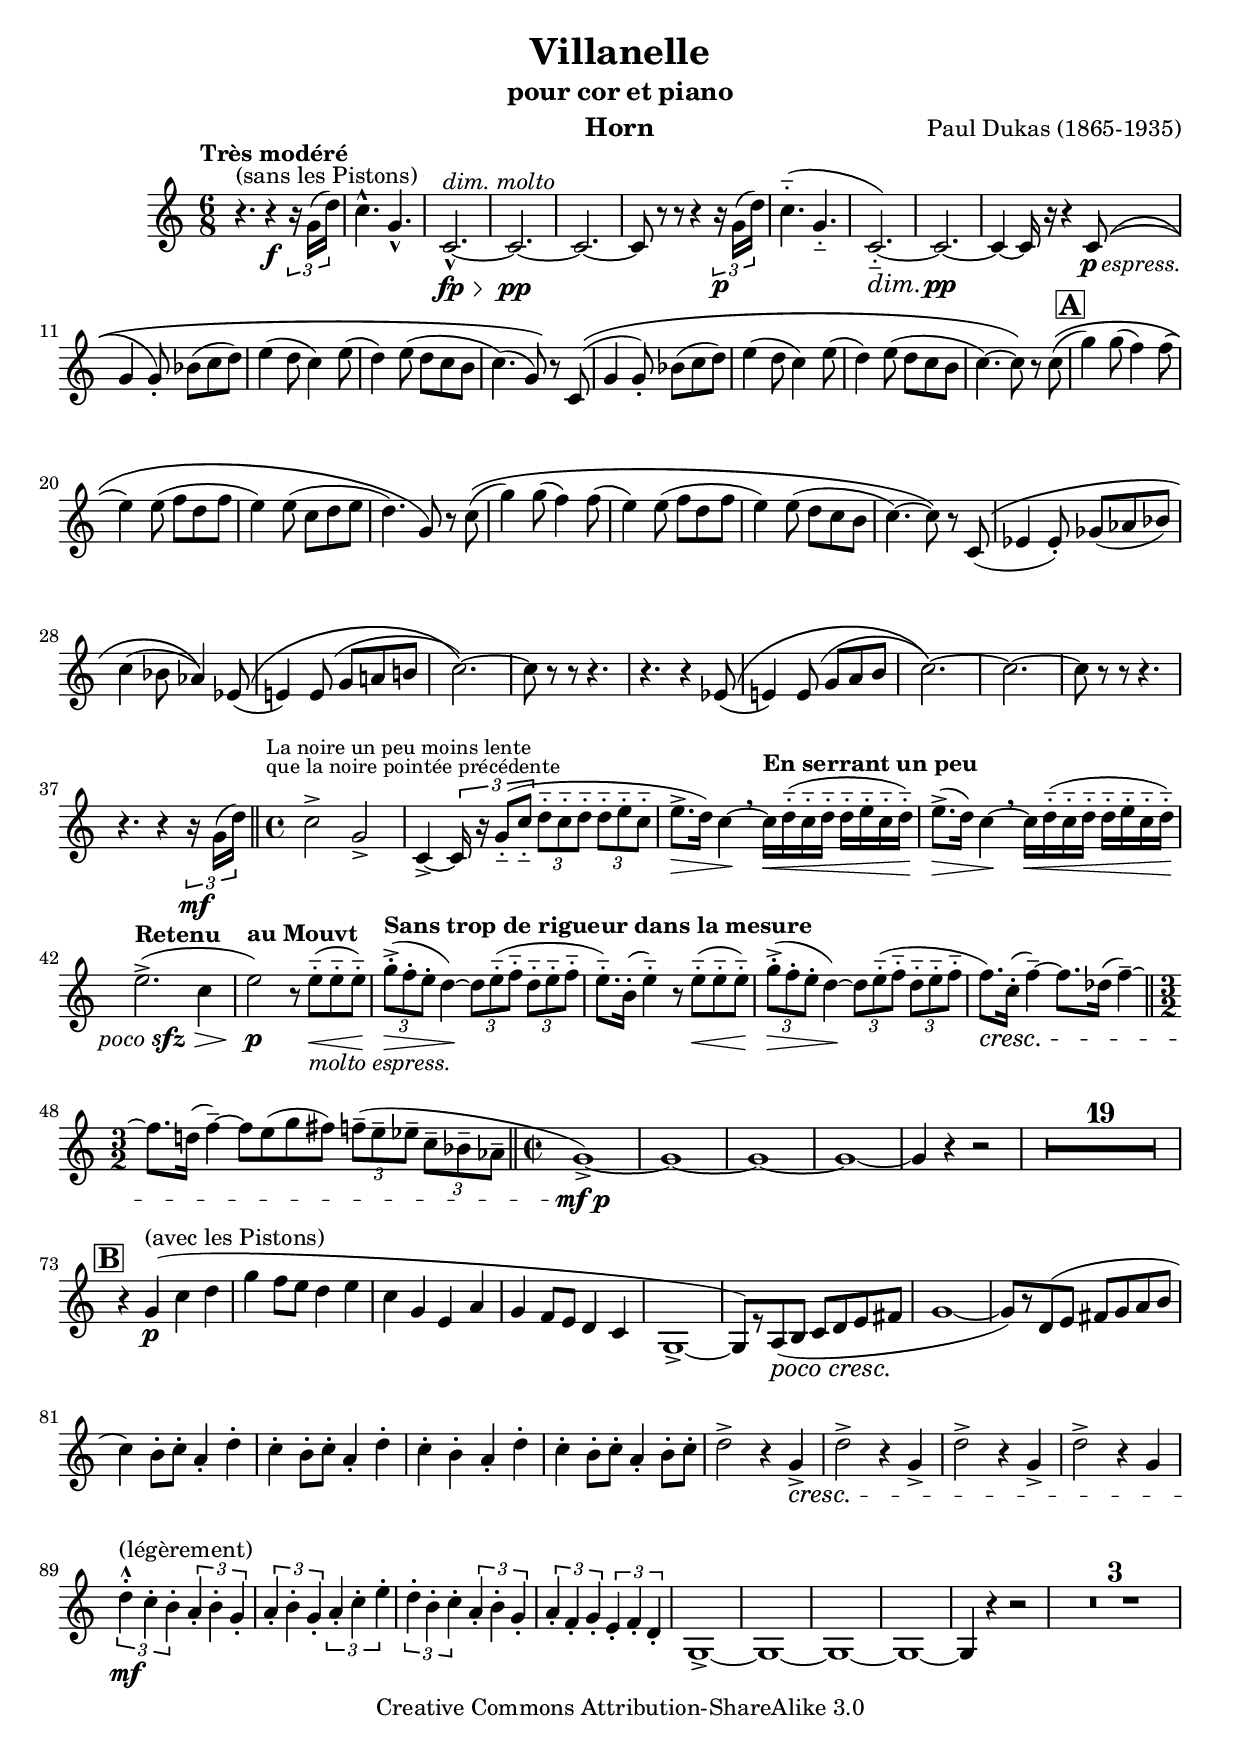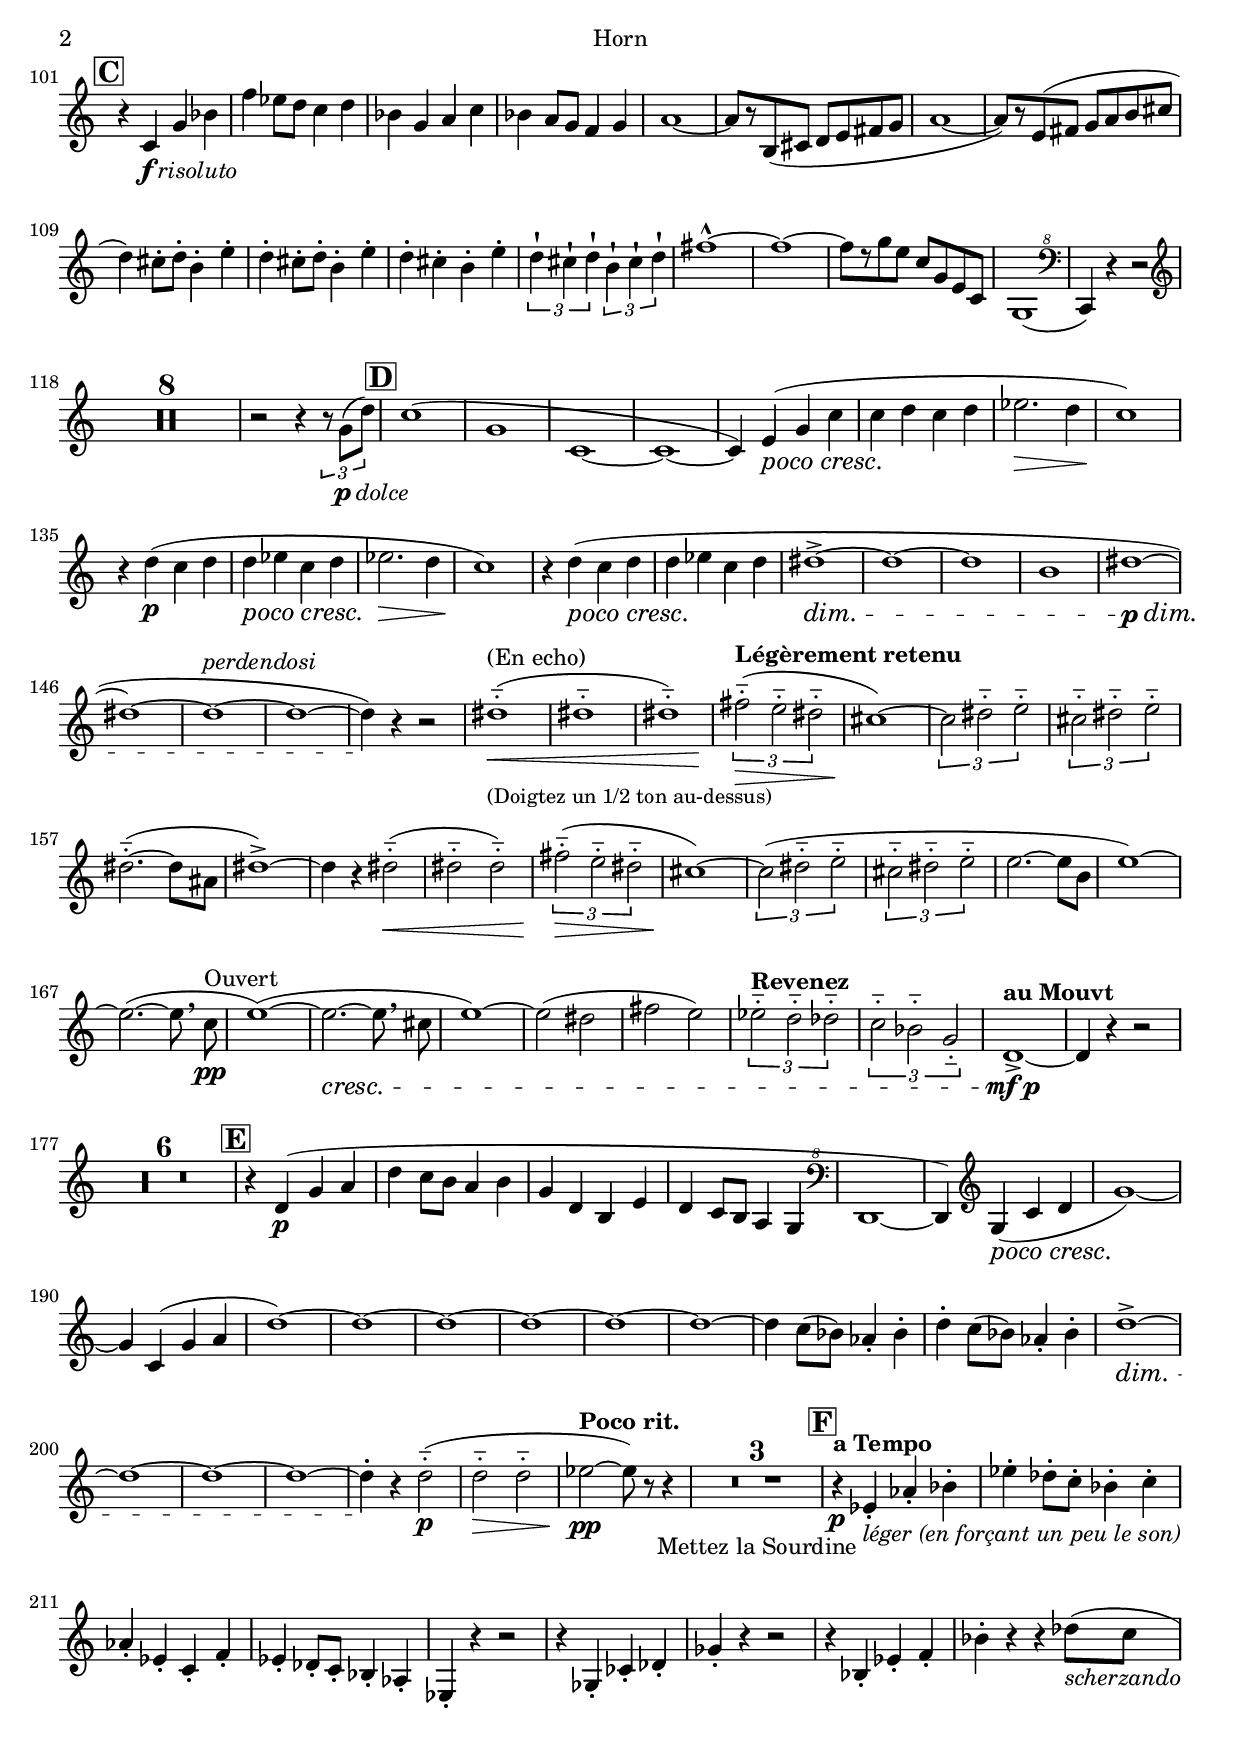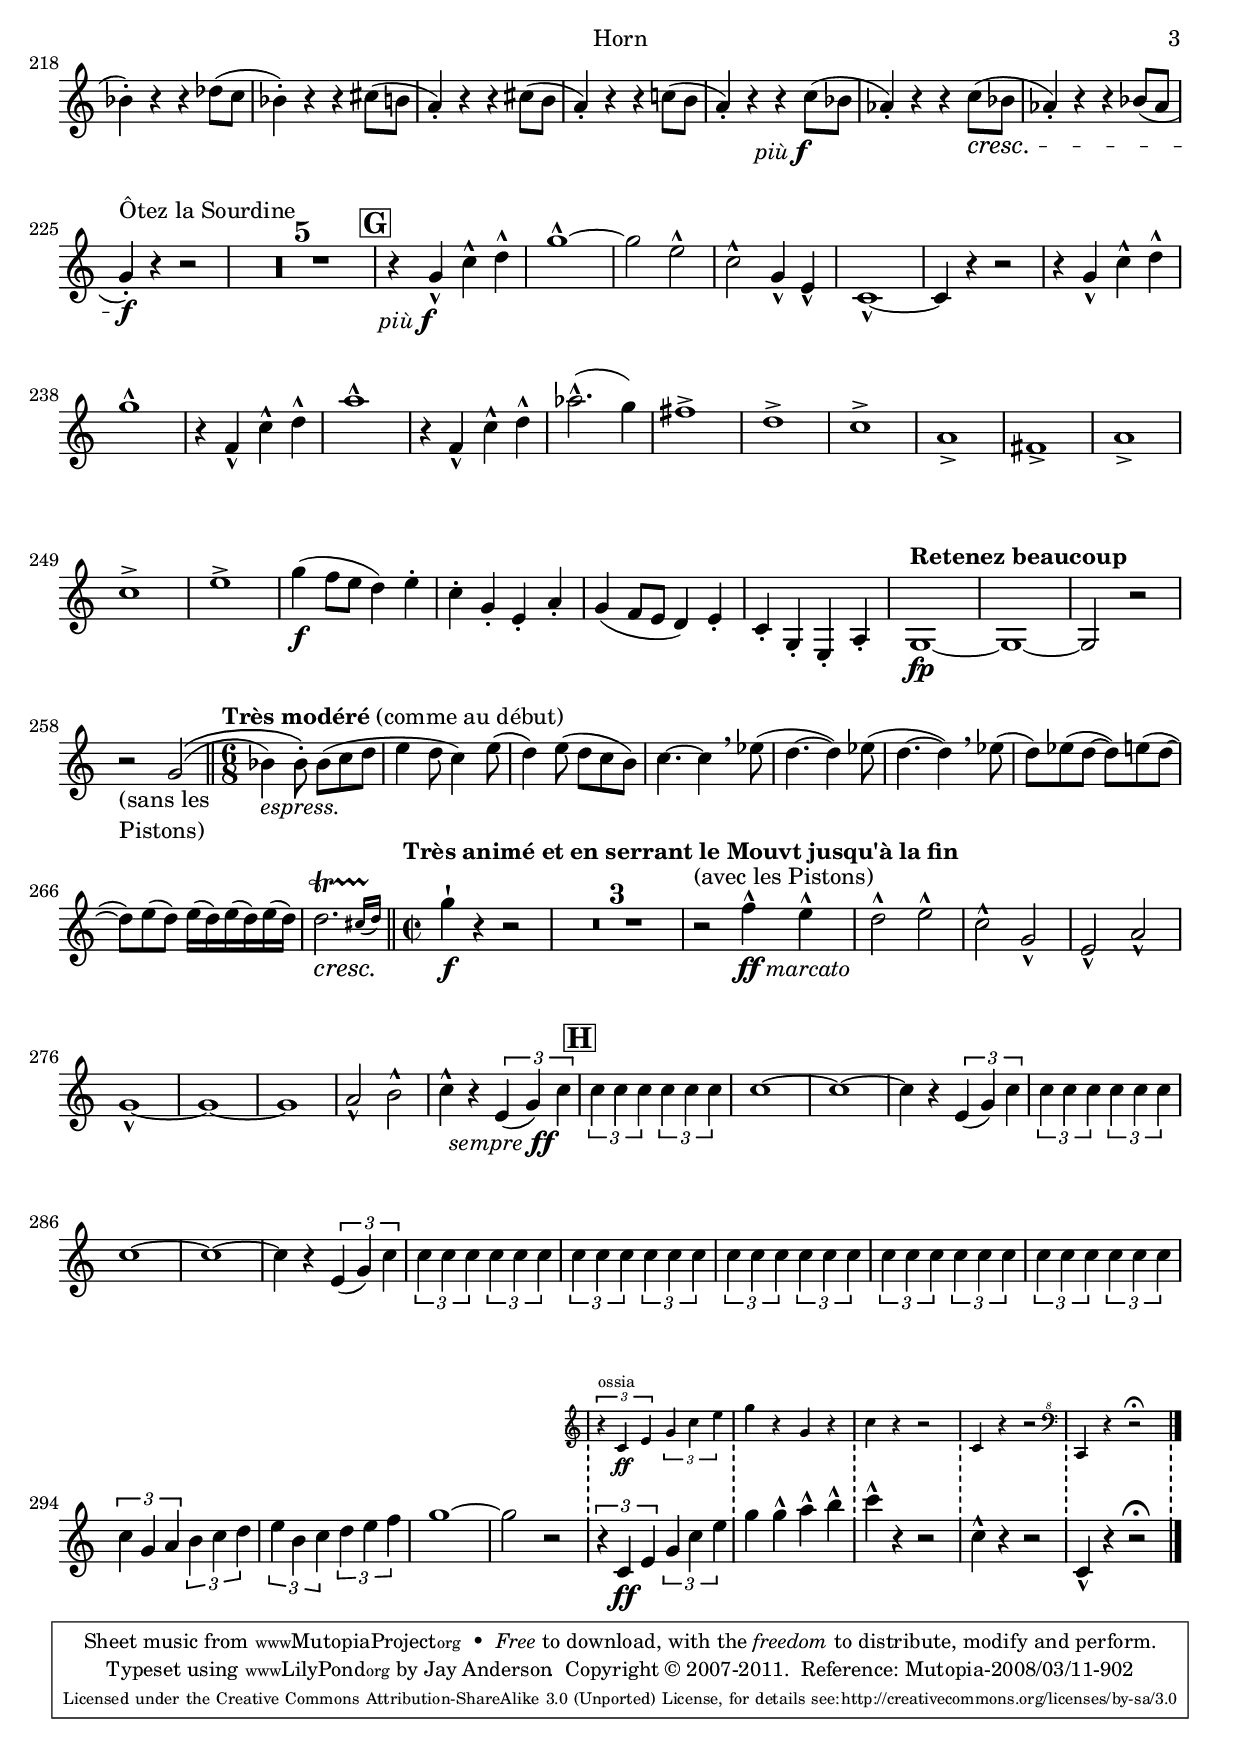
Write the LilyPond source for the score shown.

\version "2.14.1"

\version "2.14.1"

#(define-markup-command (align-dyn-text layout props dyn text) (string? markup?)
  (let* ((text-stencil (interpret-markup layout props (markup #:normal-text #:italic text)))
         (dyn-stencil (interpret-markup layout props (markup #:dynamic dyn)))
         (text-x-ext (ly:stencil-extent text-stencil X))
         (dyn-x-ext (ly:stencil-extent dyn-stencil X))
         (text-x (- (cdr text-x-ext) (car text-x-ext)))
         (dyn-x (- (cdr dyn-x-ext) (car dyn-x-ext)))
         (hspace 0.5)
         (x-align (- (/ (/ dyn-x 2.0) (+ text-x dyn-x hspace)) 1.0)))
    (interpret-markup layout props (markup #:halign x-align #:whiteout #:concat (#:dynamic dyn #:hspace hspace #:normal-text #:italic text)))))

#(define-markup-command (align-text-dyn layout props text dyn) (markup? string?)
  (let* ((text-stencil (interpret-markup layout props (markup #:normal-text #:italic text)))
         (dyn-stencil (interpret-markup layout props (markup #:dynamic dyn)))
         (text-x-ext (ly:stencil-extent text-stencil X))
         (dyn-x-ext (ly:stencil-extent dyn-stencil X))
         (text-x (- (cdr text-x-ext) (car text-x-ext)))
         (dyn-x (- (cdr dyn-x-ext) (car dyn-x-ext)))
         (hspace 0.5)
         (x-align (- 1.0 (/ (/ dyn-x 2.0) (+ text-x dyn-x hspace)))))
    (interpret-markup layout props (markup #:halign x-align #:whiteout #:concat (#:normal-text #:italic text #:hspace hspace #:dynamic dyn)))))

#(define (make-dynamic-script-dyn-text dyn text)
  (let ((dynamic (make-dynamic-script (markup #:align-dyn-text dyn text))))
        (ly:music-set-property! dynamic 'tweaks (acons 'X-offset 0 (ly:music-property dynamic 'tweaks)))
    dynamic))

#(define (make-dynamic-script-text-dyn text dyn)
  (let ((dynamic (make-dynamic-script (markup #:align-text-dyn text dyn))))
        (ly:music-set-property! dynamic 'tweaks (acons 'X-offset 0 (ly:music-property dynamic 'tweaks)))
    dynamic))

rinf = #(make-dynamic-script (markup #:whiteout #:normal-text #:italic "rinf."))
pocof = #(make-dynamic-script (markup #:normal-text #:italic "poco" #:dynamic "f"))
pocosfz = #(make-dynamic-script (markup #:whiteout #:concat (#:normal-text #:italic "poco " #:dynamic "sfz")))
mfp = #(make-dynamic-script "mf p")
fSpaceP = #(make-dynamic-script "f p")

pocofDynAlign = #(make-dynamic-script-text-dyn "poco" "f")
piup = #(make-dynamic-script-text-dyn "più" "p")
piuf = #(make-dynamic-script-text-dyn "più" "f")
sempreff = #(make-dynamic-script (markup #:normal-text #:italic "sempre" #:dynamic "ff"))

pEspress = #(make-dynamic-script-dyn-text "p" "espress.")
fRisoluto = #(make-dynamic-script-dyn-text "f" "risoluto")
pDolce = #(make-dynamic-script-dyn-text "p" "dolce")
ffMarcato = #(make-dynamic-script-dyn-text "ff" "marcato")
pSempre = #(make-dynamic-script-dyn-text "p" "sempre")
pMarc = #(make-dynamic-script-dyn-text "p" "marc.")
fMarc = #(make-dynamic-script-dyn-text "f" "marc.")
pStaccLeggiero = #(make-dynamic-script-dyn-text "p" "stacc. leggiero")

moltoEspress = \markup {\italic {molto espress.}}
espress = \markup {\italic {espress.}}
marc = \markup {\italic marc.}
dimMolto = \markup {\italic {dim. molto}}
pocoMarc = \markup {\italic {poco marc.}}
suivez = \markup {\italic suivez}
marcato = \markup {\italic marcato}
scherzando = \markup {\italic scherzando}

justDim = #(make-music 'DecrescendoEvent 'span-direction START 'span-type 'text 'span-text "dim." 'tweaks '((dash-period . -1)))
justDimMolto = #(make-music 'DecrescendoEvent 'span-direction START 'span-type 'text 'span-text "dim. molto" 'tweaks '((dash-period . -1)))
justCresc = #(make-music 'CrescendoEvent 'span-direction START 'span-type 'text 'span-text "cresc." 'tweaks '((dash-period . -1)))
justPocoCresc = #(make-music 'CrescendoEvent 'span-direction START 'span-type 'text 'span-text "poco cresc." 'tweaks '((dash-period . -1)))

lengthenHairpin = #(define-music-function (parser location x) (number?)
  #{ \once \override Hairpin #'minimum-length = $x #})

tupletOff =
{
  \override TupletNumber #'transparent = ##t
  \override TupletBracket #'transparent = ##t
}

tupletOn =
{
  \revert TupletNumber #'transparent
  \revert TupletBracket #'transparent
}

boxMark = #(define-music-function (parser location markp) (string?)
#{
  \mark \markup { \box \bold $markp }
#})

outline =
{
  \time 6/8
  \tempo "Très modéré" 4.=60
  s2.*18

  \boxMark "A"
  s2.*19 \bar "||"

  \time 4/4
  \tempo \markup {\override #'(baseline-skip . 1) \normal-text \small \column {"La noire un peu moins lente" "que la noire pointée précédente"}}
  s1*2 |
  s2 \tempo "En serrant un peu" s |
  s1 |
  \tempo "Retenu"
  s1 |
  \tempo "au Mouvt"
  s1 |
  \tempo "Sans trop de rigueur dans la mesure"
  s1*4 \bar "||"

  \time 3/2
  s2*3 \bar "||"

  \time 2/2
  \tempo 4=120
  s1*24

  \boxMark "B"
  s1*28

  \boxMark "C"
  s1*26

  \boxMark "D"
  s1*26

  \tempo "Légèrement retenu"
  s1*20

  \tempo "Revenez"
  s1*2

  \tempo "au Mouvt"
  s1*8

  \boxMark "E"
  s1*22

  \tempo "Poco rit."
  s1*4

  \tempo "a Tempo"
  \boxMark "F"
  s1*22

  \boxMark "G"
  s1*24

  \tempo "Retenez beaucoup"
  s1*4 | \bar "||"

  \time 6/8
  \tempo \markup {"Très modéré" \normal-text "(comme au début)"} 4.=60
  \grace {s8}
  s2.*9 | \bar "||"

  \time 2/2
  \tempo "Très animé et en serrant le Mouvt jusqu'à la fin" 2=160
  s1*13 |
  
  \boxMark "H"
  s1*22 | \bar "|."
}

afterGraceFraction = #(cons 15 16)

\layout
{
  \context
  {
    \Score
    skipBars = ##t
    extraNatural = ##f
    \override PaperColumn #'keep-inside-line = ##t
    \override NonMusicalPaperColumn #'keep-inside-line = ##t
    autoAccidentals = #`(Staff ,(make-accidental-rule 'same-octave 0)
                               ,(make-accidental-rule 'any-octave 0)
                               ,(make-accidental-rule 'same-octave 1))
    tempoHideNote = ##t
  }

  \context
  {
    \Dynamics
    \consists "Tweak_engraver"
  }
}

\midi
{
  \context
  {
    \Voice
    \remove "Dynamic_performer"
  }
}

\paper
{
  ragged-right = ##f
  ragged-last = ##f
  ragged-bottom = ##f
  ragged-last-bottom = ##f
}

\version "2.14.1"

horn = \relative c''
{
  %6/8
  \transposition f
  \override Script #'avoid-slur = #'inside
  r4.^"(sans les Pistons)" r4\f \times 2/3 {r16 g( d')} |
  c4.-^ g-^ |
  c,2.~-^\fp\>^\dimMolto |
  c~\pp |
  c~ |
  c8 r r r4 \times 2/3 {r16\p g'( d')} |
  c4.-_( g-_ |
  c,2.~-_)\justDim | c2.~\pp |
  c4~ c16 r r4

  c8\(^(\pEspress |
  g'4 g8-.) bes( c d) |
  e4( d8 c4) e8( |
  d4) e8( d c b |
  c4.)( g8)\) r

  c,8\(^( |
  g'4 g8-.) bes( c d) |
  e4( d8 c4) e8( |
  d4) e8( d c b |
  c4.~) c8\) r

  \once \override PhrasingSlur #'positions = #'(3 . 0)
  c8\(( |
  g'4) g8( f4) f8( |
  e4) e8( f d f |
  e4) e8( c d e |
  d4.) g,8\) r

  \once \override PhrasingSlur #'positions = #'(3 . 0)
  c8\(( |
  g'4) g8( f4) f8( |
  e4) e8( f d f |
  e4) e8( d c b |
  c4.~) c8\) r

  c,8^\(( |
  ees4 ees8-.) ges8( aes bes) |
  c4( bes8 aes4)\) ees8\(( |
  e4) e8( g a b |
  c2.~)\) | c8 r r r4. |

  r4. r4 ees,8\(( |
  e4) e8( g a b |
  c2.~)\) | c~ |c8 r r r4. |

  r4. r4 \times 2/3 {r16\mf g( d')} |
  %4/4
  c2-> g-> |
  c,4~-> \times 2/3 {c16 r g'8-_( c-_}
    \times 2/3 {d-_ c-_ d-_}
    \times 2/3 {d-_ e-_ c-_} |
  \repeat unfold 2
  {
    e8.->(\> d16) c4~\! \breathe c16\< d-_( c-_ d-_ d-_ e-_ c-_ d-_) |
  }
  \lengthenHairpin #13
  e2.->(\pocosfz\> c4 |

  e2)\p r8 e-_(_\moltoEspress\< e-_ e-_) |
  \times 2/3 {g-.->(\> f-. e-.} d4~)\!
    \times 2/3 {d8 e-_( f-_}
    \times 2/3 {d-_ e-_ f-_} |
  e8.-_) b16-.( e4-_) r8 e-_(\< e-_ e-_) |
  \times 2/3 {g-.->(\> f-. e-.} d4~)\!
    \times 2/3 {d8 e-_( f-_}
    \times 2/3 {d-_ e-_ f-_} |
  f8.)\cresc c16-.( f4~--) f8. des16( f4~--) |

  %3/2
  f8. d16( f4~--) f8 e( g fis)
    \times 2/3 {f[--( e-- ees]--}
    \times 2/3 {c[-- bes-- aes]--} |

  %2/2
  g1~->)\mfp | g~ | g~ | g~ | g4 r r2 |
  R1*19 |

  %B
  r4 g(\p^"(avec les Pistons)" c d |
  g f8 e d4 e |
  c g e a |
  g f8 e d4 c |
  g1~-> |
  g8[) r8 a(\justPocoCresc b] c d e fis |
  g1~\! |
  g8[) r d( e] fis g a b |
  c4) b8-. c-. a4-. d-. |
  c-. b8-. c-. a4-. d-. |
  c-. b-. a-. d-. |
  c-. b8-. c-. a4-. b8-. c-. |
  d2-> r4 g,->\cresc |
  \repeat unfold 2
  {
    d'2-> r4 g,-> |
  }
  d'2-> r4 g, |
  \times 2/3 {d'4-.-^\mf^"(légèrement)" c-. b-.} \times 2/3 {a-. b-. g-.} |
  \times 2/3 {a-. b-. g-.} \times 2/3 {a-. c-. e-.} |
  \times 2/3 {d-. b-. c-.} \times 2/3 {a-. b-. g-.} |
  \times 2/3 {a-. f-. g-.} \times 2/3 {e-. f-. d-.} |
  g,1~-> | g~ | g~ | g~ | g4 r r2 |
  R1*3 |

  %C
  r4 c\fRisoluto g' bes |
  f' ees8 d c4 d |
  bes g a c |
  bes a8 g f4 g |
  a1~ |
  a8[ r b,( cis] d e fis g |
  a1~ |
  a8[) r e( fis] g a b cis |
  d4) cis8-. d-. b4-. e-. |
  d4-. cis8-. d-. b4-. e-. |
  d-. cis-. b-. e-. |
  \times 2/3 {d4-| cis-| d-|} \times 2/3 {b-| cis-| d-|}
  fis1~-^ | fis~ |
  fis8[ r g e] c g e c |
  g1( |
  \clef "bass^8"
    c,4) r r2 |
  \clef treble
  R1*8 |

  %D
  r2 r4 \times 2/3 {r8 g''(_\pDolce d')} |
  c1( g c,~ c~ |
  c4) e(\justPocoCresc g c |
  c d c d |
  ees2.\> d4 |
  c1)\! |
  r4 d(\p c d |
  d\justPocoCresc ees c d |
  ees2.\> d4 |
  c1)\! |
  r4 d(\justPocoCresc c d |
  d ees c d |
  dis1~->\dim dis~ dis |
  b dis~\p\dim dis~ dis~^\markup{\italic perdendosi} dis~ | dis4)\! r r2 |

  dis1-_(\<^"(En echo)"_\markup{\smaller "(Doigtez un 1/2 ton au-dessus)"} | dis-_ | << dis-_) {s2. s4\!} >> |
  %légèrement retenu
  \times 2/3 {fis2-_(\> e-_ dis-_} |
  cis1~)\! |
  \times 2/3 {cis2 dis-_ e-_} |
  \times 2/3 {cis2-_ dis-_ e-_} |
  dis2.~-_( dis8 ais |
  dis1~->) |
  dis4 r dis2-_(\< |
  dis-_ dis-_) |
  \times 2/3 {fis2-_(\> e-_ dis-_} |
  cis1~)\! |
  \times 2/3 {cis2( dis-_ e-_} |
  \times 2/3 {cis2-_ dis-_ e-_} |
  e2.~ e8 b |
  e1~) |
  e2.~( e8 \breathe c\pp^"Ouvert" |
  e1~)( |
  e2.~\cresc e8 \breathe cis |
  e1~) |
  e2( dis |
  fis e) |
  %revenez
  \times 2/3 {ees2-_ d-_ des-_} |
  \times 2/3 {c2-_ bes-_ g-_} |
  d1~->\mfp |
  d4 r r2 |
  R1*6 |

  %E
  r4 d(\p g a |
  d c8 b a4 b |
  g d b e |
  d c8 b a4 g |
  \clef "bass^8"
    d1~ |
  d4) \clef treble g(\justPocoCresc c d |
  g1~)\! |
  g4 c,( g' a |
  d1~) \repeat unfold 5 {d1~} |
  d4 c8( bes) aes4-. bes-. |
  d-. c8( bes) aes4-. bes-. |
  d1~->\dim d~ d~ d~ |
  d4-.\! r d2-_(\p |
  d-_\> d-_ |
  ees2~\pp ees8) r r4 |
  R1*3_"Mettez la Sourdine" |

  %F
  r4\p ees,-._\markup{\italic "léger (en forçant un peu le son)"} aes-. bes-. |
  ees-. des8-. c-. bes4-. c-. |
  aes-. ees-. c-. f-. |
  ees-. des8-. c-. bes4-. aes-. |
  ees-. r r2 |
  r4 ges-. ces-. des-. |
  ges-. r r2 |
  r4 bes,-. ees-. f-. |
  bes-. r r des8(_\scherzando c |
  bes4-.) r r des8( c |
  bes4-.) r r cis8( b |
  a4-.) r r cis8( b |
  a4-.) r r c8( b |
  a4-.) r r c8(\piuf bes |
  aes4-.) r r c8(\cresc bes |
  aes4-.) r r bes8( aes |
  g4-.)\f^"Ôtez la Sourdine" r r2 |
  R1*5 |

  %G
  r4 g-^\piuf c-^ d-^ |
  g1~-^ |
  g2 e-^ |
  c-^ g4-^ e-^ |
  c1~-^ |
  c4 r r2 |
  r4 g'-^ c-^ d-^ | g1-^ |
  r4 f,-^ c'-^ d-^ | a'1-^ |
  r4 f,-^ c'-^ d-^ | aes'2.-^( g4) |
  fis1-> |
  d1-> |
  c1-> |
  a1-> |
  fis1-> |
  a1-> |
  c1-> |
  e1-> |
  g4(\f f8 e d4) e-. |
  c-. g-. e-. a-. |
  g4( f8 e d4) e-. |
  c-. g-. e-. a-. |
  g1~\fp | g~ | g2 r |
  r_\markup{\column{"(sans les" "Pistons)"}} g'(\( |
  
  %6/8
  \grace {s8}
  bes4)_\espress bes8-.\) bes( c d |
  e4 d8 c4) e8( |
  d4) e8( d c b) |
  c4.~ c4 \breathe ees8( |
  d4.~ d4) ees8( |
  d4.~ d4) \breathe ees8( |
  d) ees( d~ d) e( d~ |
  d) e( d) e16( d) e( d) e( d) |
  \afterGrace d2.\justCresc\startTrillSpan {cis16[( d])\stopTrillSpan} |

  %2/2
  g4-|\f r r2 |
  R1*3 |
  r2^"(avec les Pistons)" f4-^\ffMarcato e-^ |
  d2-^ e-^ |
  c-^ g-^ |
  e-^ a-^ |
  g1~-^ g~ g |
  a2-^ b-^ |
  c4-^ r \times 2/3 {e,4(\sempreff g) c} |

  %H
  \repeat unfold 2 {\times 2/3 {c4 c c}} |
  c1~ c~ |
  c4 r \times 2/3 {e,4( g) c} |
  \repeat unfold 2 {\times 2/3 {c4 c c}} |
  c1~ c~ |
  c4 r \times 2/3 {e,4( g) c} |
  \repeat unfold 10 {\times 2/3 {c4 c c}} |
  \times 2/3 {c g a} \times 2/3 {b c d} |
  \times 2/3 {e b c} \times 2/3 {d e f} |
  g1~ | g2 r |
  <<
    {
      \times 2/3 {r4 c,,\ff e} \times 2/3 {g c e} |
      g4 g-^ a-^ b-^ |
      c-^ r r2 |
      c,4-^ r r2 |
      c,4-^ r r2\fermata |
    }
    \new Staff \with
    {
      \remove "Time_signature_engraver"
      fontSize = #-3
      \override StaffSymbol #'staff-space = #(magstep -3)
    }
    \relative c'
    {
      \set Staff.alignAboveContext = "horn"
      \clef treble
      \times 2/3 {r4^"ossia" c\ff e} \times 2/3 {g c e} |
      g4 r g, r |
      c r r2 |
      c,4 r r2 |
      \clef "bass^8"
      c,4 r r2\fermata |
    }
  >>
}


\paper
{
  #(define page-breaking ly:page-turn-breaking)
}

\layout
{
  \context
  {
    \Staff
    \consists "Page_turn_engraver"
  }
}

instrument = "Horn"

\version "2.14.1"

\header
{
  title = \markup{Villanelle}
  subtitle = \markup{pour cor et piano}
  composer = "Paul Dukas (1865-1935)"
  instrument = \instrument

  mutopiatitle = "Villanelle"
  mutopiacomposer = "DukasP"
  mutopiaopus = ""
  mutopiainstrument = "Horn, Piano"
  date = "1906"
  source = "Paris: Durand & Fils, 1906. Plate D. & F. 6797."
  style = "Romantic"
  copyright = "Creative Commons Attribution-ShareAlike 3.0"
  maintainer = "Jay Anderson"
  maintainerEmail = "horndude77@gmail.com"
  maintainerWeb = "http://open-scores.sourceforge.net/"
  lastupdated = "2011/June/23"
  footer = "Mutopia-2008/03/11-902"
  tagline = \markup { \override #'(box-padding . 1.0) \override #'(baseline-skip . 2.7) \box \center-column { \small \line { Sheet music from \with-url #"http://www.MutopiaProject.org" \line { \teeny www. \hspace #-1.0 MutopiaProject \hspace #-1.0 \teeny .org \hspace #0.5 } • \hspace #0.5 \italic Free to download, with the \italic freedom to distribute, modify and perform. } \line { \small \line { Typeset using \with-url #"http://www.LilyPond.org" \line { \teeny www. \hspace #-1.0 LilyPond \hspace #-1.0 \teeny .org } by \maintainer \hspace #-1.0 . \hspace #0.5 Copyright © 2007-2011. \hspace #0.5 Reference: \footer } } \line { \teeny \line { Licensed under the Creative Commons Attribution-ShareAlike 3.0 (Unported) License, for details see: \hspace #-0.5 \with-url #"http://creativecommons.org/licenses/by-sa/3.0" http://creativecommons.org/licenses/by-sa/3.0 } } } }
}

\score
{
  \new StaffGroup
  \with
  {
    \override SpanBar #'glyph-name = #"dashed"
  }
  {
    \new Staff = horn
    {
      \clef treble
      << \horn \outline >>
    }
  }
}
